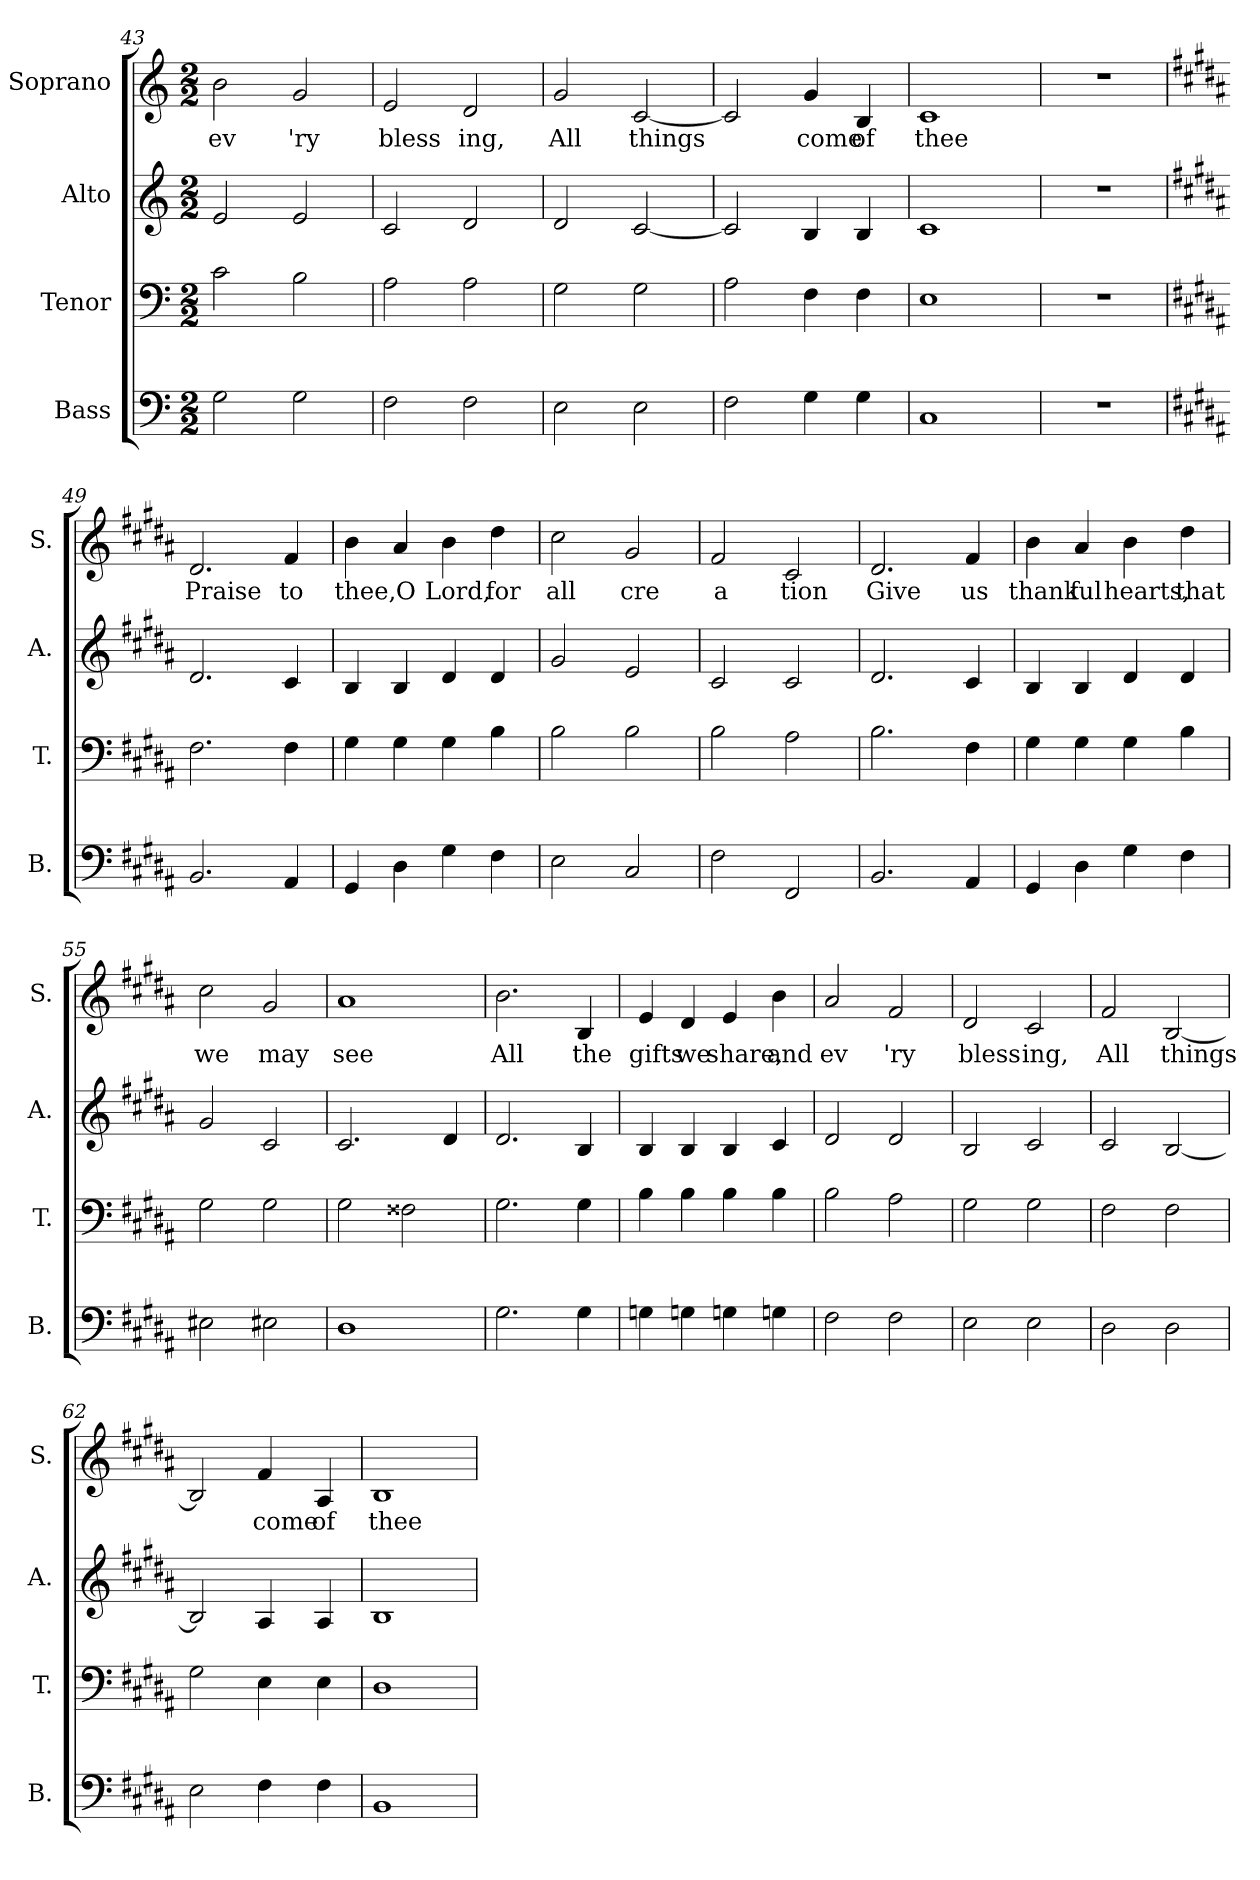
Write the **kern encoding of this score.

**kern	**kern	**kern	**kern	**text
*part4	*part3	*part2	*part1	*part1
*staff4	*staff3	*staff2	*staff1	*staff1
*I"Bass	*I"Tenor	*I"Alto	*I"Soprano	*
*I'B.	*I'T.	*I'A.	*I'S.	*
*clefF4	*clefF4	*clefG2	*clefG2	*
*k[]	*k[]	*k[]	*k[]	*
*M2/2	*M2/2	*M2/2	*M2/2	*
=43	=43	=43	=43	=43
2G\	2c\	2e/	2b\	ev
2G\	2B\	2e/	2g/	'ry
=44	=44	=44	=44	=44
2F\	2A\	2c/	2e/	bless
2F\	2A\	2d/	2d/	ing,
=45	=45	=45	=45	=45
2E\	2G\	2d/	2g/	All
2E\	2G\	[2c/	[2c/	things
=46	=46	=46	=46	=46
2F\	2A\	2c/]	2c/]	.
4G\	4F\	4B/	4g/	come
4G\	4F\	4B/	4B/	of
=47	=47	=47	=47	=47
1C	1E	1c	1c	thee
!!LO:LB:g=z
=48	=48	=48	=48	=48
1r	1r	1r	1r	.
=49	=49	=49	=49	=49
*k[f#c#g#d#a#]	*k[f#c#g#d#a#]	*k[f#c#g#d#a#]	*k[f#c#g#d#a#]	*
2.BB/	2.F#\	2.d#/	2.d#/	Praise
4AA#/	4F#\	4c#/	4f#/	to
=50	=50	=50	=50	=50
4GG#/	4G#\	4B/	4b\	thee,
4D#\	4G#\	4B/	4a#/	O
4G#\	4G#\	4d#/	4b\	Lord,
4F#\	4B\	4d#/	4dd#\	for
=51	=51	=51	=51	=51
2E\	2B\	2g#/	2cc#\	all
2C#/	2B\	2e/	2g#/	cre
=52	=52	=52	=52	=52
2F#\	2B\	2c#/	2f#/	a
2FF#/	2A#\	2c#/	2c#/	tion
=53	=53	=53	=53	=53
2.BB/	2.B\	2.d#/	2.d#/	Give
4AA#/	4F#\	4c#/	4f#/	us
=54	=54	=54	=54	=54
4GG#/	4G#\	4B/	4b\	thank
4D#\	4G#\	4B/	4a#/	ful
4G#\	4G#\	4d#/	4b\	hearts,
4F#\	4B\	4d#/	4dd#\	that
!!LO:LB:g=z
=55	=55	=55	=55	=55
2E#X\	2G#\	2g#/	2cc#\	we
2E#X\	2G#\	2c#/	2g#/	may
=56	=56	=56	=56	=56
1D#	2G#\	2.c#/	1a#	see
.	2F##X\	.	.	.
.	.	4d#/	.	.
=57	=57	=57	=57	=57
2.G#\	2.G#\	2.d#/	2.b\	All
4G#\	4G#\	4B/	4B/	the
=58	=58	=58	=58	=58
4Gn\	4B\	4B/	4e/	gifts
4Gn\	4B\	4B/	4d#/	we
4Gn\	4B\	4B/	4e/	share,
4Gn\	4B\	4c#/	4b\	and
=59	=59	=59	=59	=59
2F#\	2B\	2d#/	2a#/	ev
2F#\	2A#\	2d#/	2f#/	'ry
=60	=60	=60	=60	=60
2E\	2G#\	2B/	2d#/	bless
2E\	2G#\	2c#/	2c#/	ing,
=61	=61	=61	=61	=61
2D#\	2F#\	2c#/	2f#/	All
2D#\	2F#\	[2B/	[2B/	things
!!LO:PB:g=z
=62	=62	=62	=62	=62
2E\	2G#\	2B/]	2B/]	.
4F#\	4E\	4A#/	4f#/	come
4F#\	4E\	4A#/	4A#/	of
=63	=63	=63	=63	=63
1BB	1D#	1B	1B	thee
=	=	=	=	=
*-	*-	*-	*-	*-
